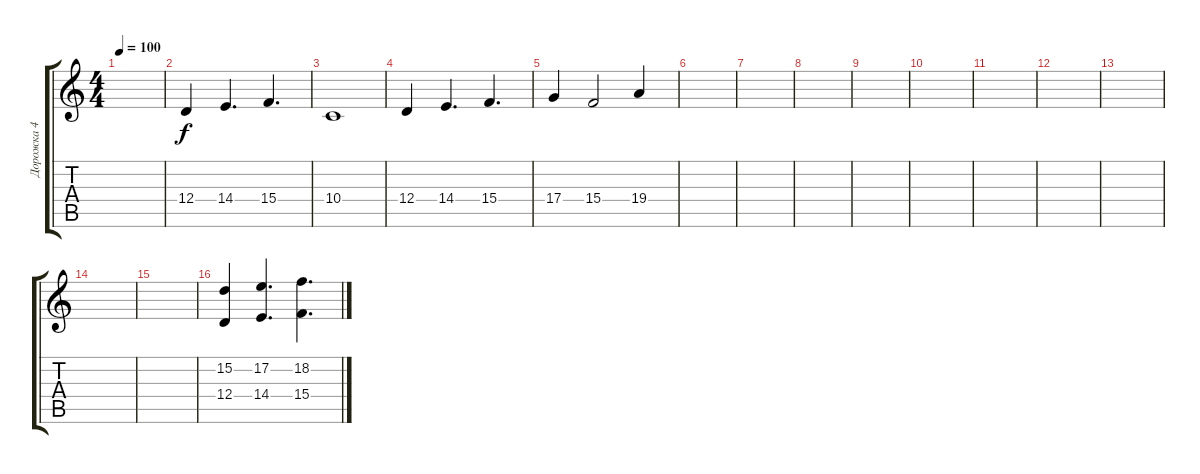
\track ("Дорожка 4" "Дорожка 4") {instrument pad8sweep}
\staff {score tabs}
\tuning (E4 B3 G3 D3 A2 D2) {hide}
\ts (4 4)
\tempo 100
\clef g2
\ks c
|
12.4.4 14.4.4{d} 15.4.4{d} |
10.4.1 |
12.4.4 14.4.4{d} 15.4.4{d} |
17.4.4 15.4.2 19.4.4 |
|
|
|
|
|
|
|
|
|
|
(15.2 12.4).4 (17.2 14.4).4{d} (18.2 15.4).4{d}
